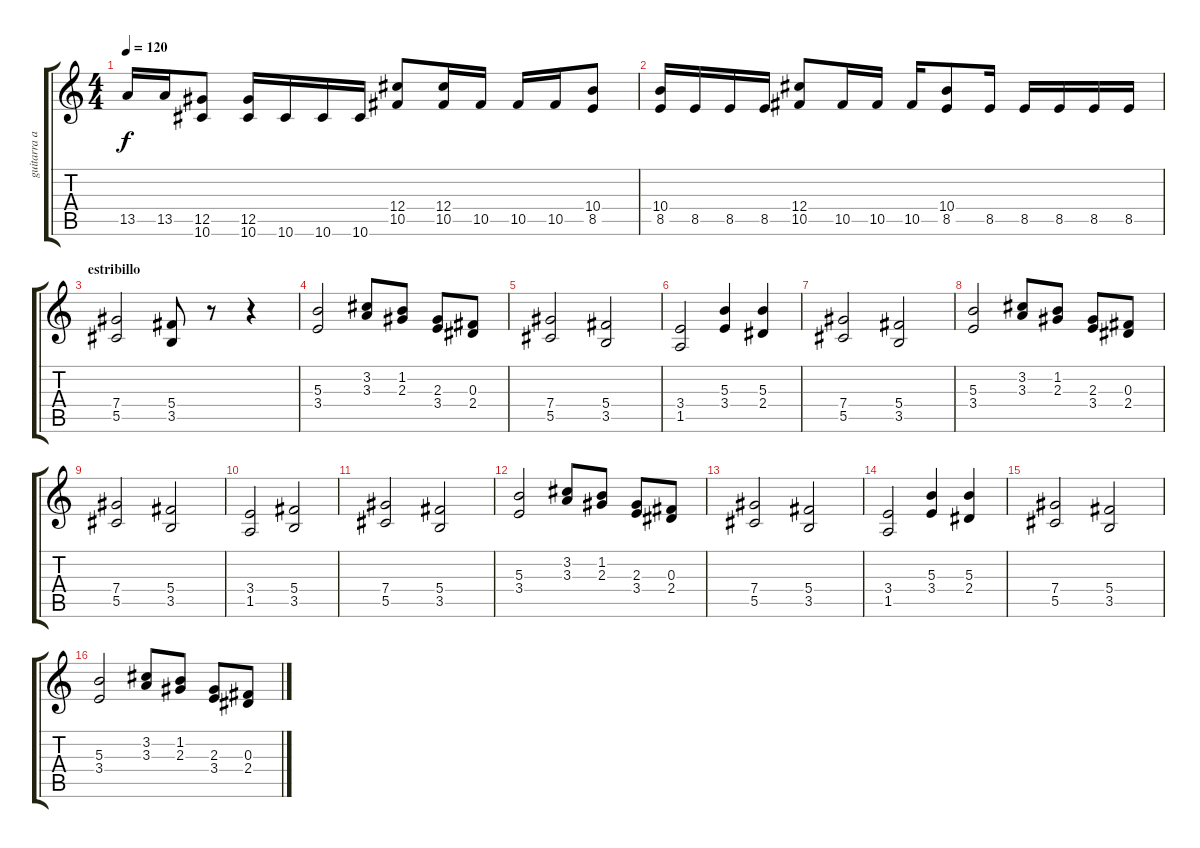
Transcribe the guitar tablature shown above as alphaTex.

\track ("guitarra acompañante" "guitarra a") {instrument overdrivenguitar}
\staff {score tabs}
\tuning (Eb4 Bb3 Gb3 Db3 Ab2 Eb2) {hide}
\ts (4 4)
\tempo 120
\clef g2
\ks c
13.5.16{dy f} 13.5.16 (12.5 10.6).8 (12.5 10.6).16 10.6.16 10.6.16 10.6.16 (12.4 10.5).8 (12.4 10.5).16 10.5.16 10.5.16 10.5.16 (10.4 8.5).8 |
(10.4 8.5).16 8.5.16 8.5.16 8.5.16 (12.4 10.5).8 10.5.16 10.5.16 10.5.16 (10.4 8.5).8 8.5.16 8.5.16 8.5.16 8.5.16 8.5.16 |
\section ("" "estribillo")
(7.4 5.5).2 (5.4 3.5).8 r.8 r.4 |
(5.3 3.4).2 (3.2 3.3).8 (1.2 2.3).8 (2.3 3.4).8 (0.3 2.4).8 |
(7.4 5.5).2 (5.4 3.5).2 |
(3.4 1.5).2 (5.3 3.4).4 (5.3 2.4).4 |
(7.4 5.5).2 (5.4 3.5).2 |
(5.3 3.4).2 (3.2 3.3).8 (1.2 2.3).8 (2.3 3.4).8 (0.3 2.4).8 |
(7.4 5.5).2 (5.4 3.5).2 |
(3.4 1.5).2 (5.4 3.5).2 |
(7.4 5.5).2 (5.4 3.5).2 |
(5.3 3.4).2 (3.2 3.3).8 (1.2 2.3).8 (2.3 3.4).8 (0.3 2.4).8 |
(7.4 5.5).2 (5.4 3.5).2 |
(3.4 1.5).2 (5.3 3.4).4 (5.3 2.4).4 |
(7.4 5.5).2 (5.4 3.5).2 |
(5.3 3.4).2 (3.2 3.3).8 (1.2 2.3).8 (2.3 3.4).8 (0.3 2.4).8
